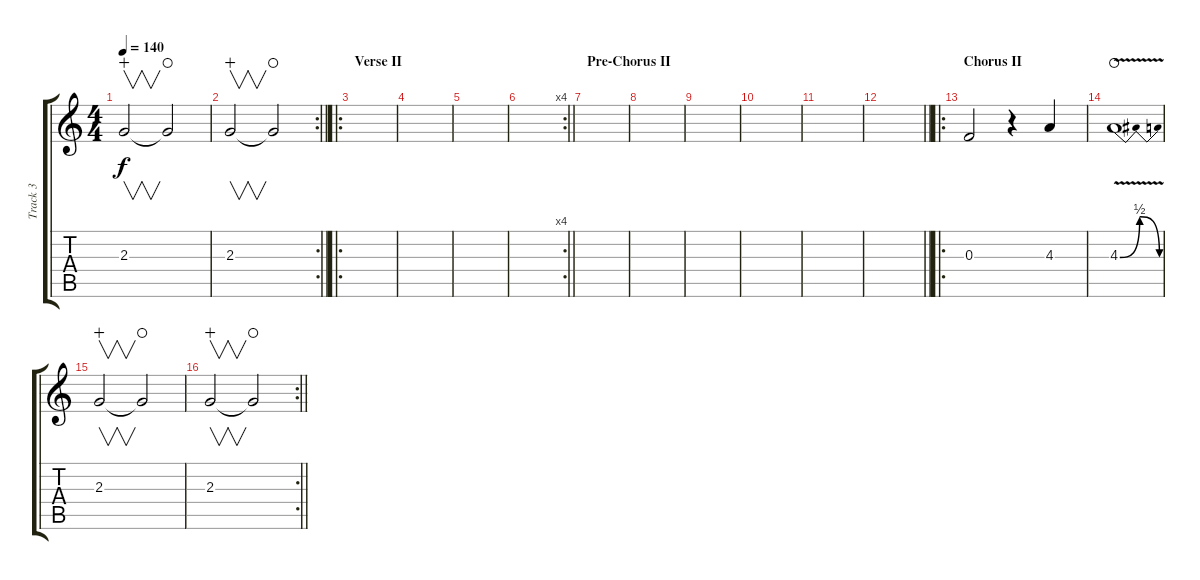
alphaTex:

\track ("Track 3" "Track 3") {instrument distortionguitar}
\staff {score tabs}
\tuning (D4 A3 F3 C3 G2 D2) {hide}
\ts (4 4)
\tempo 140
\clef g2
\ks c
2.3.2{v dy f wahc} 2.3{t}.2{waho} |
\rc 2
\barLineRight lightlight
2.3.2{v wahc} 2.3{t}.2{waho} |
\ro
\section ("" "Verse II")
|
|
|
\rc 4
\barLineRight lightlight
|
\section ("" "Pre-Chorus II")
|
|
|
|
|
\barLineRight lightlight
|
\ro
\section ("" "Chorus II")
0.3.2 r.4 4.3.4 |
4.3{be (bendrelease 0 0 20 2 45 2 60 0) v}.1{waho} |
2.3.2{v wahc} 2.3{t}.2{waho} |
\rc 2
\barLineRight lightlight
2.3.2{v wahc} 2.3{t}.2{waho}
